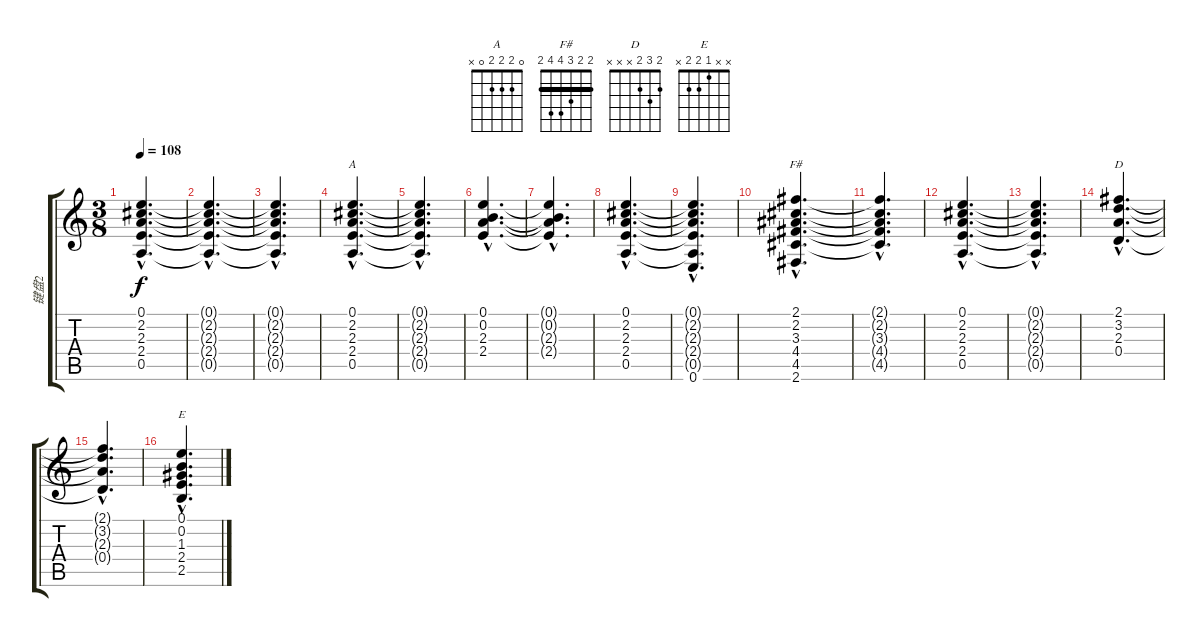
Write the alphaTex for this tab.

\track ("键盘2" "键盘2") {instrument acousticguitarnylon}
\staff {score tabs}
\tuning (E4 B3 G3 D3 A2 E2) {hide}
\chord ("A" 0 2 2 2 0 x)
\chord ("F#" 2 2 3 4 4 2) {barre 2}
\chord ("D" 2 3 2 x x x)
\chord ("E" x x 1 2 2 x)
\ts (3 8)
\tempo 108
\clef g2
\ks c
(0.1{hac t} 2.2{hac t} 2.3{hac t} 2.4{hac t} 0.5{hac t}).4{d dy f} |
(0.1{hac t} 2.2{hac t} 2.3{hac t} 2.4{hac t} 0.5{hac t}).4{d} |
(0.1{hac t} 2.2{hac t} 2.3{hac t} 2.4{hac t} 0.5{hac t}).4{d} |
(0.1{hac} 2.2{hac} 2.3{hac} 2.4{hac} 0.5{hac}).4{d ch "A"} |
(0.1{hac t} 2.2{hac t} 2.3{hac t} 2.4{hac t} 0.5{hac t}).4{d} |
(0.1{hac} 0.2{hac} 2.3{hac} 2.4{hac}).4{d} |
(0.1{hac t} 0.2{hac t} 2.3{hac t} 2.4{hac t}).4{d} |
(0.1{hac} 2.2{hac} 2.3{hac} 2.4{hac} 0.5{hac}).4{d} |
(0.1{hac t} 2.2{hac t} 2.3{hac t} 2.4{hac t} 0.5{hac t} 0.6{hac}).4{d} |
(2.1{hac} 2.2{hac} 3.3{hac} 4.4{hac} 4.5{hac} 2.6{hac}).4{d ch "F#"} |
(2.1{hac t} 2.2{hac t} 3.3{hac t} 4.4{hac t} 4.5{hac t}).4{d} |
(0.1{hac} 2.2{hac} 2.3{hac} 2.4{hac} 0.5{hac}).4{d} |
(0.1{hac t} 2.2{hac t} 2.3{hac t} 2.4{hac t} 0.5{hac t}).4{d} |
(2.1{hac} 3.2{hac} 2.3{hac} 0.4{hac}).4{d ch "D"} |
(2.1{hac t} 3.2{hac t} 2.3{hac t} 0.4{hac t}).4{d} |
(0.1{hac} 0.2{hac} 1.3{hac} 2.4{hac} 2.5{hac}).4{d ch "E"}
